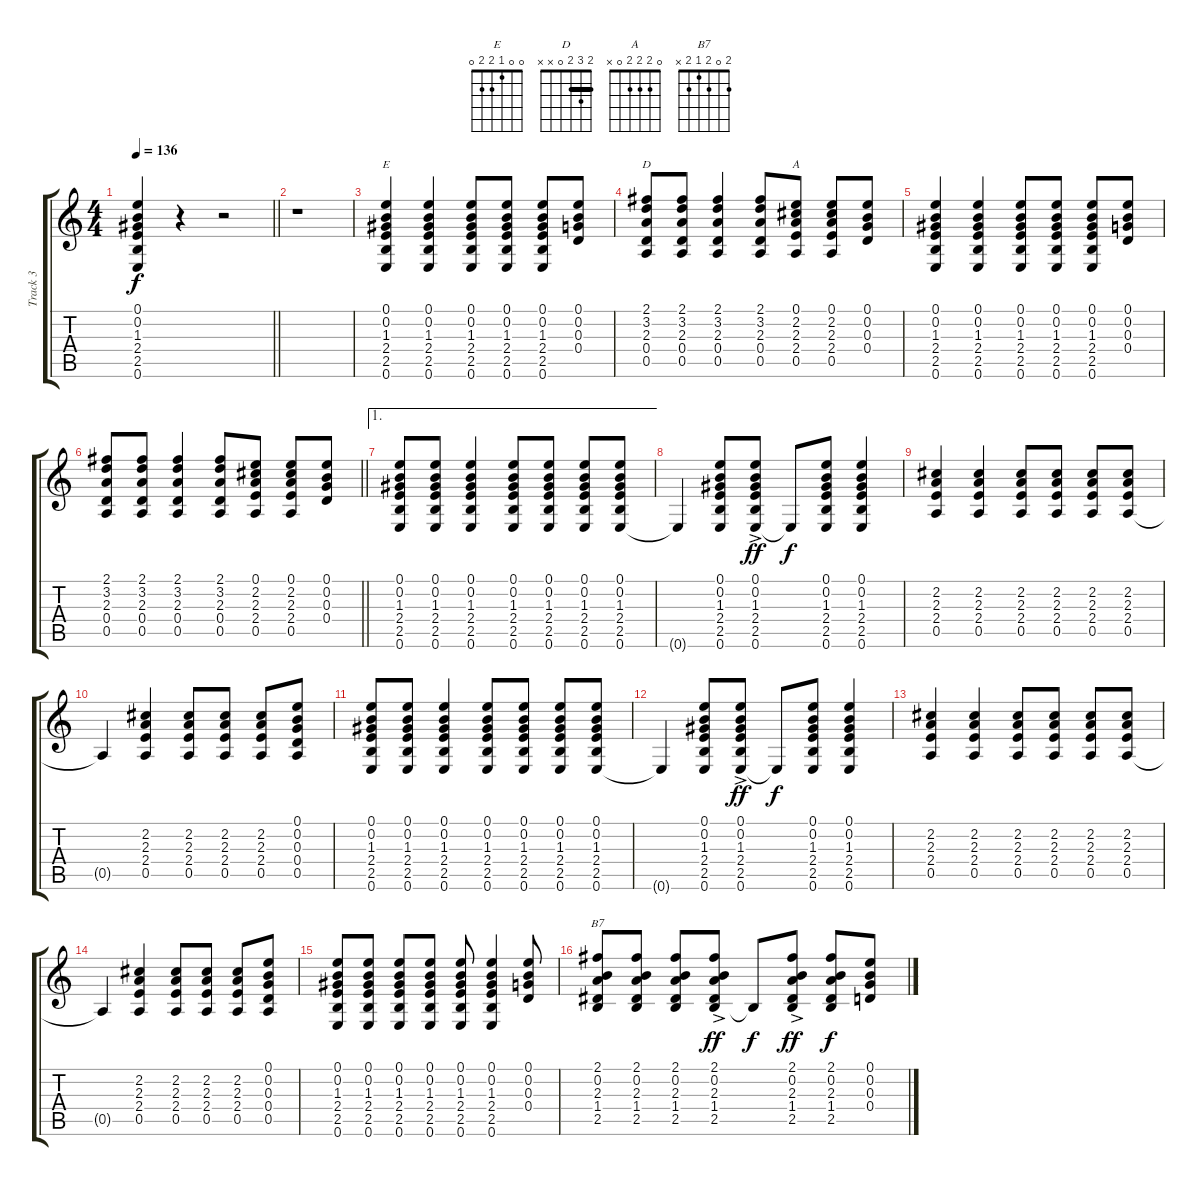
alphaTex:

\track ("Track 3" "Track 3") {instrument acousticguitarsteel}
\staff {score tabs}
\tuning (E4 B3 G3 D3 A2 E2) {hide}
\chord ("E" 0 0 1 2 2 0)
\chord ("D" 2 3 2 0 x x) {barre 2}
\chord ("A" 0 2 2 2 0 x)
\chord ("B7" 2 0 2 1 2 x)
\ts (4 4)
\tempo 136
\clef g2
\barLineRight lightlight
\ks c
(0.1 0.2 1.3 2.4 2.5 0.6).4{dy f} r.4 r.2 |
r.1 |
(0.1 0.2 1.3 2.4 2.5 0.6).4{ch "E"} (0.1 0.2 1.3 2.4 2.5 0.6).4 (0.1 0.2 1.3 2.4 2.5 0.6).8 (0.1 0.2 1.3 2.4 2.5 0.6).8 (0.1 0.2 1.3 2.4 2.5 0.6).8 (0.1 0.2 0.3 0.4).8 |
(2.1 3.2 2.3 0.4 0.5).8{ch "D"} (2.1 3.2 2.3 0.4 0.5).8 (2.1 3.2 2.3 0.4 0.5).4 (2.1 3.2 2.3 0.4 0.5).8 (0.1 2.2 2.3 2.4 0.5).8{ch "A"} (0.1 2.2 2.3 2.4 0.5).8 (0.1 0.2 0.3 0.4).8 |
(0.1 0.2 1.3 2.4 2.5 0.6).4 (0.1 0.2 1.3 2.4 2.5 0.6).4 (0.1 0.2 1.3 2.4 2.5 0.6).8 (0.1 0.2 1.3 2.4 2.5 0.6).8 (0.1 0.2 1.3 2.4 2.5 0.6).8 (0.1 0.2 0.3 0.4).8 |
\barLineRight lightlight
(2.1 3.2 2.3 0.4 0.5).8 (2.1 3.2 2.3 0.4 0.5).8 (2.1 3.2 2.3 0.4 0.5).4 (2.1 3.2 2.3 0.4 0.5).8 (0.1 2.2 2.3 2.4 0.5).8 (0.1 2.2 2.3 2.4 0.5).8 (0.1 0.2 0.3 0.4).8 |
\ae 1
(0.1 0.2 1.3 2.4 2.5 0.6).8 (0.1 0.2 1.3 2.4 2.5 0.6).8 (0.1 0.2 1.3 2.4 2.5 0.6).4 (0.1 0.2 1.3 2.4 2.5 0.6).8 (0.1 0.2 1.3 2.4 2.5 0.6).8 (0.1 0.2 1.3 2.4 2.5 0.6).8 (0.1 0.2 1.3 2.4 2.5 0.6).8 |
0.6{t}.4 (0.1 0.2 1.3 2.4 2.5 0.6).8 (0.1 0.2 1.3 2.4 2.5 0.6{ac}).8{dy ff} 0.6{t}.8{dy f} (0.1 0.2 1.3 2.4 2.5 0.6).8 (0.1 0.2 1.3 2.4 2.5 0.6).4 |
(2.2 2.3 2.4 0.5).4 (2.2 2.3 2.4 0.5).4 (2.2 2.3 2.4 0.5).8 (2.2 2.3 2.4 0.5).8 (2.2 2.3 2.4 0.5).8 (2.2 2.3 2.4 0.5).8 |
0.5{t}.4 (2.2 2.3 2.4 0.5).4 (2.2 2.3 2.4 0.5).8 (2.2 2.3 2.4 0.5).8 (2.2 2.3 2.4 0.5).8 (0.1 0.2 0.3 0.4 0.5).8 |
(0.1 0.2 1.3 2.4 2.5 0.6).8 (0.1 0.2 1.3 2.4 2.5 0.6).8 (0.1 0.2 1.3 2.4 2.5 0.6).4 (0.1 0.2 1.3 2.4 2.5 0.6).8 (0.1 0.2 1.3 2.4 2.5 0.6).8 (0.1 0.2 1.3 2.4 2.5 0.6).8 (0.1 0.2 1.3 2.4 2.5 0.6).8 |
0.6{t}.4 (0.1 0.2 1.3 2.4 2.5 0.6).8 (0.1 0.2 1.3 2.4 2.5 0.6{ac}).8{dy ff} 0.6{t}.8{dy f} (0.1 0.2 1.3 2.4 2.5 0.6).8 (0.1 0.2 1.3 2.4 2.5 0.6).4 |
(2.2 2.3 2.4 0.5).4 (2.2 2.3 2.4 0.5).4 (2.2 2.3 2.4 0.5).8 (2.2 2.3 2.4 0.5).8 (2.2 2.3 2.4 0.5).8 (2.2 2.3 2.4 0.5).8 |
0.5{t}.4 (2.2 2.3 2.4 0.5).4 (2.2 2.3 2.4 0.5).8 (2.2 2.3 2.4 0.5).8 (2.2 2.3 2.4 0.5).8 (0.1 0.2 0.3 0.4 0.5).8 |
(0.1 0.2 1.3 2.4 2.5 0.6).8 (0.1 0.2 1.3 2.4 2.5 0.6).8 (0.1 0.2 1.3 2.4 2.5 0.6).8 (0.1 0.2 1.3 2.4 2.5 0.6).8 (0.1 0.2 1.3 2.4 2.5 0.6).8 (0.1 0.2 1.3 2.4 2.5 0.6).4 (0.1 0.2 0.3 0.4).8 |
(2.1 0.2 2.3 1.4 2.5).8{ch "B7"} (2.1 0.2 2.3 1.4 2.5).8 (2.1 0.2 2.3 1.4 2.5).8 (2.1 0.2 2.3 1.4 2.5{ac}).8{dy ff} 2.5{t}.8{dy f} (2.1 0.2 2.3 1.4 2.5{ac}).8{dy ff} (2.1 0.2 2.3 1.4 2.5).8{dy f} (0.1 0.2 0.3 0.4).8
